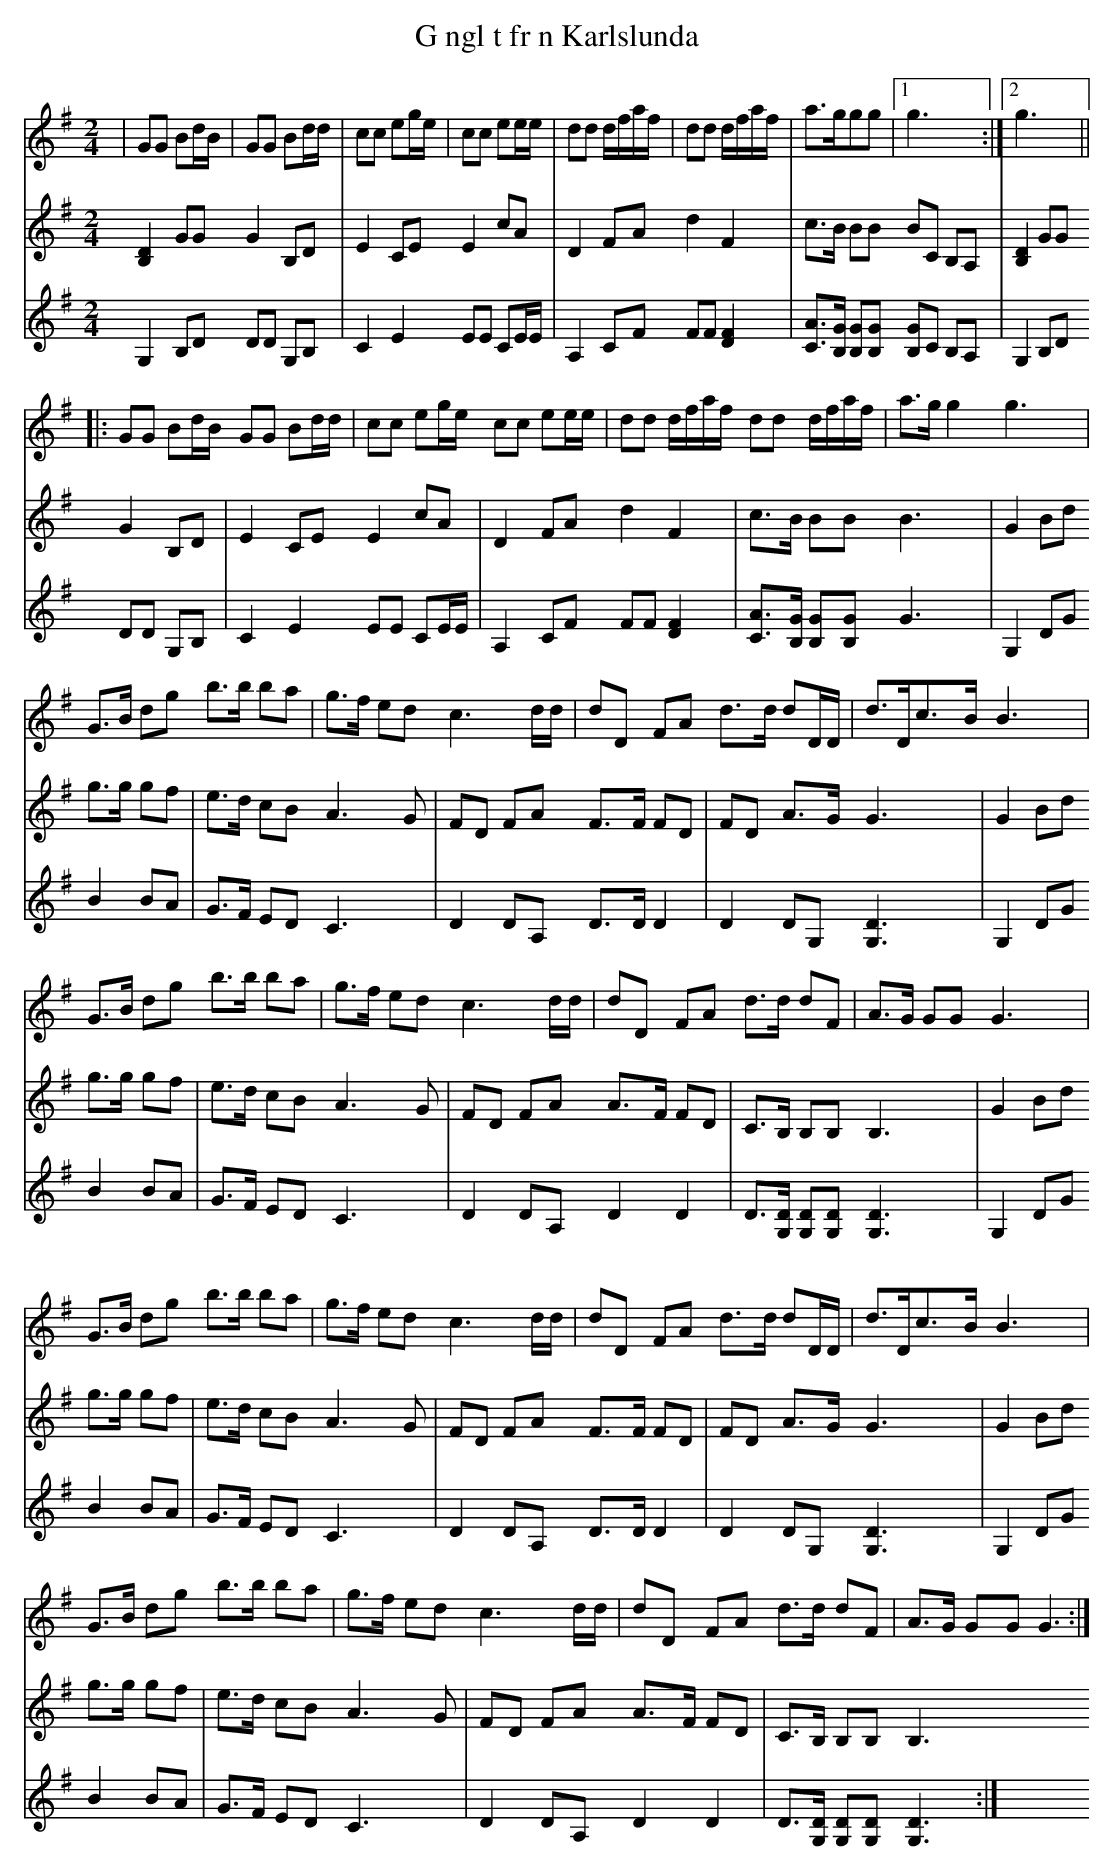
X:1
T: G ngl t fr n Karlslunda
M: 2/4
L: 1/8
Q:
K:G % 1 sharps
|GG Bd/2B/2|GG Bd/2d/2| \
cc eg/2e/2|cc ee/2e/2| \
dd d/2f/2a/2f/2|dd d/2f/2a/2f/2| \
a3/2g/2gg|1g3x:|2g3x||:
GG Bd/2B/2 GG Bd/2d/2| \
cc eg/2e/2 cc ee/2e/2| \
dd d/2f/2a/2f/2 dd d/2f/2a/2f/2| \
a3/2g/2 g2 g3x|
G3/2B/2 dg b3/2b/2 ba| \
g3/2f/2 ed2<c2d/2d/2| \
dD FA d3/2d/2 dD/2D/2| \
d3/2D<cB/2 B3x|
G3/2B/2 dg b3/2b/2 ba| \
g3/2f/2 ed2<c2d/2d/2| \
dD FA d3/2d/2 dF| \
A3/2G/2 GG G3x|
G3/2B/2 dg b3/2b/2 ba| \
g3/2f/2 ed2<c2d/2d/2| \
dD FA d3/2d/2 dD/2D/2| \
d3/2D<cB/2 B3x|
G3/2B/2 dg b3/2b/2 ba| \
g3/2f/2 ed2<c2d/2d/2| \
dD FA d3/2d/2 dF| \
A3/2G/2 GG2<G2:|
V:2
[D2B,2] GG G2 B,D| \
E2 CE E2 cA| \
D2 FA d2 F2| \
c3/2B/2 BB BC B,A,|
[D2B,2] GG G2 B,D| \
E2 CE E2 cA| \
D2 FA d2 F2| \
c3/2B/2 BB B3x|
G2 Bd g3/2g/2 gf| \
e3/2d/2 cB2<A2G| \
FD FA F3/2F/2 FD| \
FD A3/2G/2 G3x|
G2 Bd g3/2g/2 gf| \
e3/2d/2 cB2<A2G| \
FD FA A3/2F/2 FD| \
C3/2B,/2 B,B, B,3x|
G2 Bd g3/2g/2 gf| \
e3/2d/2 cB2<A2G| \
FD FA F3/2F/2 FD| \
FD A3/2G/2 G3x|
G2 Bd g3/2g/2 gf| \
e3/2d/2 cB2<A2G| \
FD FA A3/2F/2 FD| \
C3/2B,/2 B,B,2<B,2
V:3
G,2 B,D DD G,B,| \
C2 E2 EE CE/2E/2| \
A,2 CF FF [F2D2]| \
[A3/2C3/2][G/2B,/2] [GB,][GB,] [GB,]C B,A,|
G,2 B,D DD G,B,| \
C2 E2 EE CE/2E/2| \
A,2 CF FF [F2D2]| \
[A3/2C3/2][G/2B,/2] [GB,][GB,] G3x|
G,2 DG B2 BA| \
G3/2F/2 ED C3x| \
D2 DA, D3/2D/2 D2| \
D2 DG, [D3G,3]x|
G,2 DG B2 BA| \
G3/2F/2 ED C3x| \
D2 DA, D2 D2| \
D3/2[D/2G,/2] [DG,][DG,] [D3G,3]x|
G,2 DG B2 BA| \
G3/2F/2 ED C3x| \
D2 DA, D3/2D/2 D2| \
D2 DG, [D3G,3]x|
G,2 DG B2 BA| \
G3/2F/2 ED C3x| \
D2 DA, D2 D2| \
D3/2[D/2G,/2] [DG,][DG,] [D3G,3]:|
